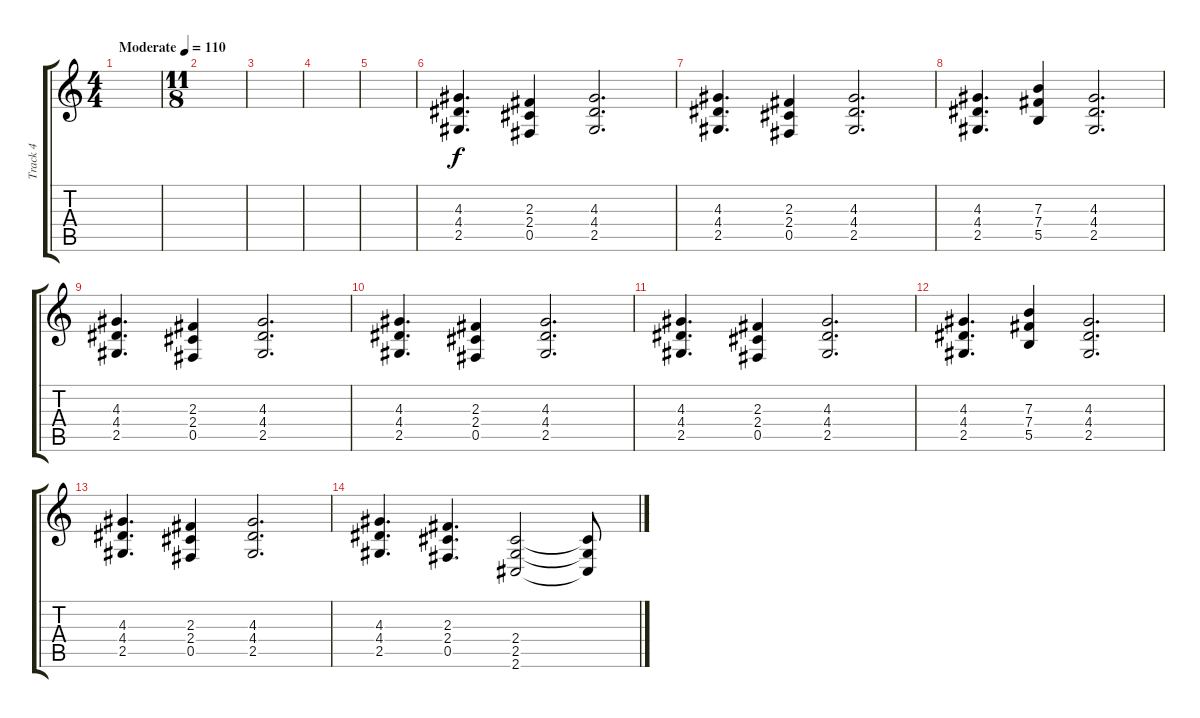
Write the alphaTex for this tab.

\track ("Track 4" "Track 4") {instrument overdrivenguitar}
\staff {score tabs}
\tuning (Db4 Ab3 E3 B2 Gb2 B1) {hide}
\ts (4 4)
\tempo (110 "Moderate")
\clef g2
\ks c
|
\ts (11 8)
|
|
|
|
(4.3 4.4 2.5).4{d} (2.3 2.4 0.5).4 (4.3 4.4 2.5).2{d} |
(4.3 4.4 2.5).4{d} (2.3 2.4 0.5).4 (4.3 4.4 2.5).2{d} |
(4.3 4.4 2.5).4{d} (7.3 7.4 5.5).4 (4.3 4.4 2.5).2{d} |
(4.3 4.4 2.5).4{d} (2.3 2.4 0.5).4 (4.3 4.4 2.5).2{d} |
(4.3 4.4 2.5).4{d} (2.3 2.4 0.5).4 (4.3 4.4 2.5).2{d} |
(4.3 4.4 2.5).4{d} (2.3 2.4 0.5).4 (4.3 4.4 2.5).2{d} |
(4.3 4.4 2.5).4{d} (7.3 7.4 5.5).4 (4.3 4.4 2.5).2{d} |
(4.3 4.4 2.5).4{d} (2.3 2.4 0.5).4 (4.3 4.4 2.5).2{d} |
(4.3 4.4 2.5).4{d} (2.3 2.4 0.5).4{d} (2.4 2.5 2.6).2 (2.4{t} 2.5{t} 2.6{t}).8
